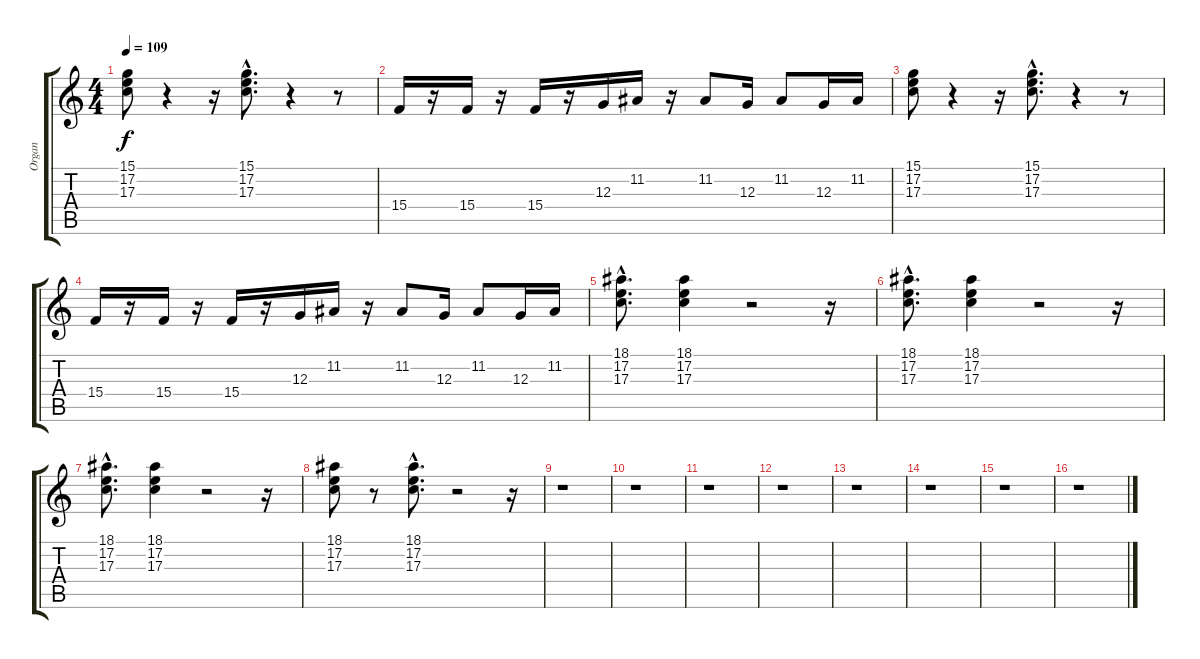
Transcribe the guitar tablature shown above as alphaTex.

\track ("Organ" "Organ") {instrument drawbarorgan}
\staff {score tabs}
\tuning (E4 B3 G3 D3 A2 E2) {hide}
\ts (4 4)
\tempo 109
\clef g2
\ks c
(15.1 17.2 17.3).8{dy f} r.4 r.16 (15.1{hac} 17.2{hac} 17.3{hac}).8{d} r.4 r.8 |
15.4.16 r.16 15.4.16 r.16 15.4.16 r.16 12.3.16 11.2.16 r.16 11.2.8 12.3.16 11.2.8 12.3.16 11.2.16 |
(15.1 17.2 17.3).8 r.4 r.16 (15.1{hac} 17.2{hac} 17.3{hac}).8{d} r.4 r.8 |
15.4.16 r.16 15.4.16 r.16 15.4.16 r.16 12.3.16 11.2.16 r.16 11.2.8 12.3.16 11.2.8 12.3.16 11.2.16 |
(18.1{hac} 17.2{hac} 17.3{hac}).8{d} (18.1 17.2 17.3).4 r.2 r.16 |
(18.1{hac} 17.2{hac} 17.3{hac}).8{d} (18.1 17.2 17.3).4 r.2 r.16 |
(18.1{hac} 17.2{hac} 17.3{hac}).8{d} (18.1 17.2 17.3).4 r.2 r.16 |
(18.1 17.2 17.3).8 r.8 (18.1{hac} 17.2{hac} 17.3{hac}).8{d} r.2 r.16 |
r.1 |
r.1 |
r.1 |
r.1 |
r.1 |
r.1 |
r.1 |
r.1
